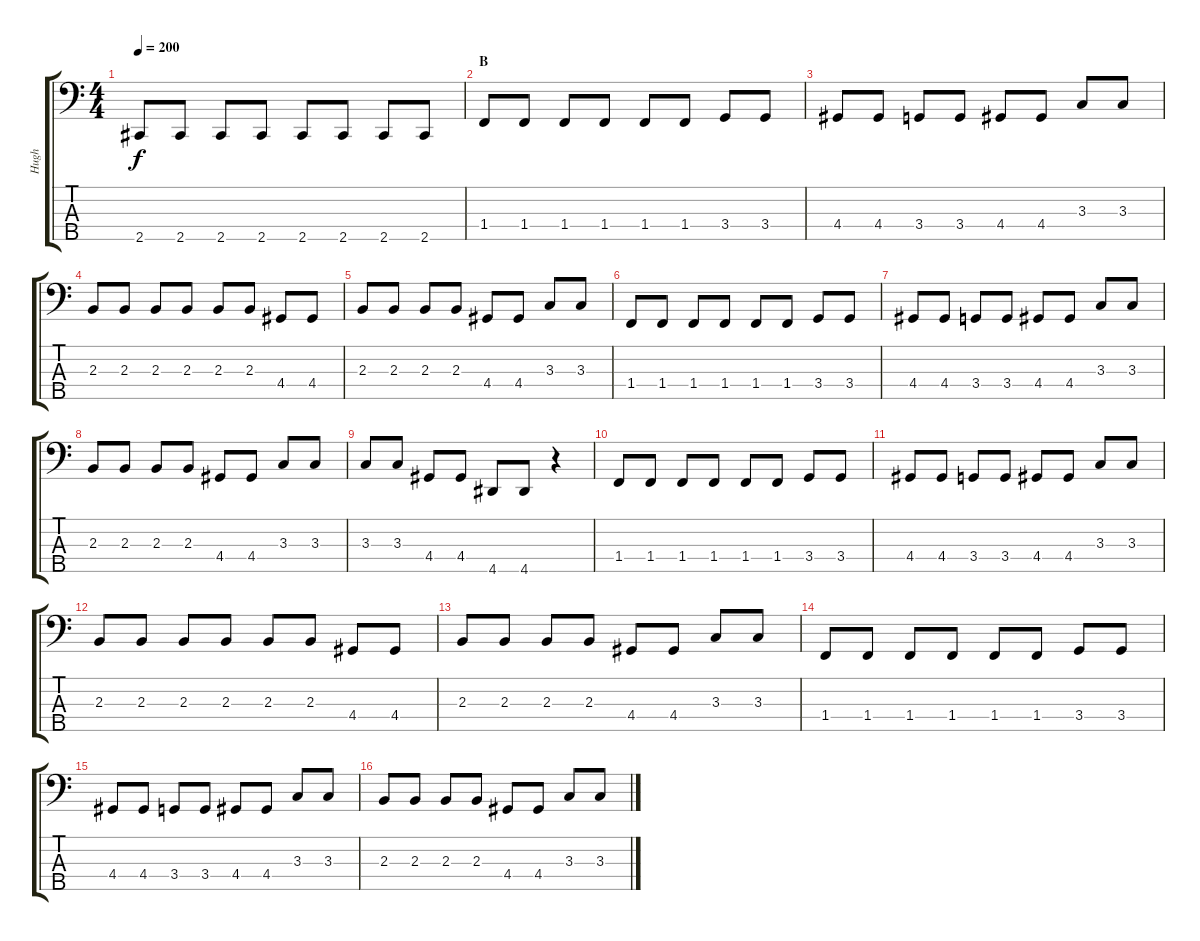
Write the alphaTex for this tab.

\track ("Hugh" "Hugh") {instrument electricbasspick}
\staff {score tabs}
\tuning (G2 D2 A1 E1 B0) {hide}
\ts (4 4)
\tempo 200
\clef f4
\ks c
2.5.8{dy f} 2.5.8 2.5.8 2.5.8 2.5.8 2.5.8 2.5.8 2.5.8 |
\section ("" "B")
1.4.8 1.4.8 1.4.8 1.4.8 1.4.8 1.4.8 3.4.8 3.4.8 |
4.4.8 4.4.8 3.4.8 3.4.8 4.4.8 4.4.8 3.3.8 3.3.8 |
2.3.8 2.3.8 2.3.8 2.3.8 2.3.8 2.3.8 4.4.8 4.4.8 |
2.3.8 2.3.8 2.3.8 2.3.8 4.4.8 4.4.8 3.3.8 3.3.8 |
1.4.8 1.4.8 1.4.8 1.4.8 1.4.8 1.4.8 3.4.8 3.4.8 |
4.4.8 4.4.8 3.4.8 3.4.8 4.4.8 4.4.8 3.3.8 3.3.8 |
2.3.8 2.3.8 2.3.8 2.3.8 4.4.8 4.4.8 3.3.8 3.3.8 |
3.3.8 3.3.8 4.4.8 4.4.8 4.5.8 4.5.8 r.4 |
1.4.8 1.4.8 1.4.8 1.4.8 1.4.8 1.4.8 3.4.8 3.4.8 |
4.4.8 4.4.8 3.4.8 3.4.8 4.4.8 4.4.8 3.3.8 3.3.8 |
2.3.8 2.3.8 2.3.8 2.3.8 2.3.8 2.3.8 4.4.8 4.4.8 |
2.3.8 2.3.8 2.3.8 2.3.8 4.4.8 4.4.8 3.3.8 3.3.8 |
1.4.8 1.4.8 1.4.8 1.4.8 1.4.8 1.4.8 3.4.8 3.4.8 |
4.4.8 4.4.8 3.4.8 3.4.8 4.4.8 4.4.8 3.3.8 3.3.8 |
2.3.8 2.3.8 2.3.8 2.3.8 4.4.8 4.4.8 3.3.8 3.3.8
